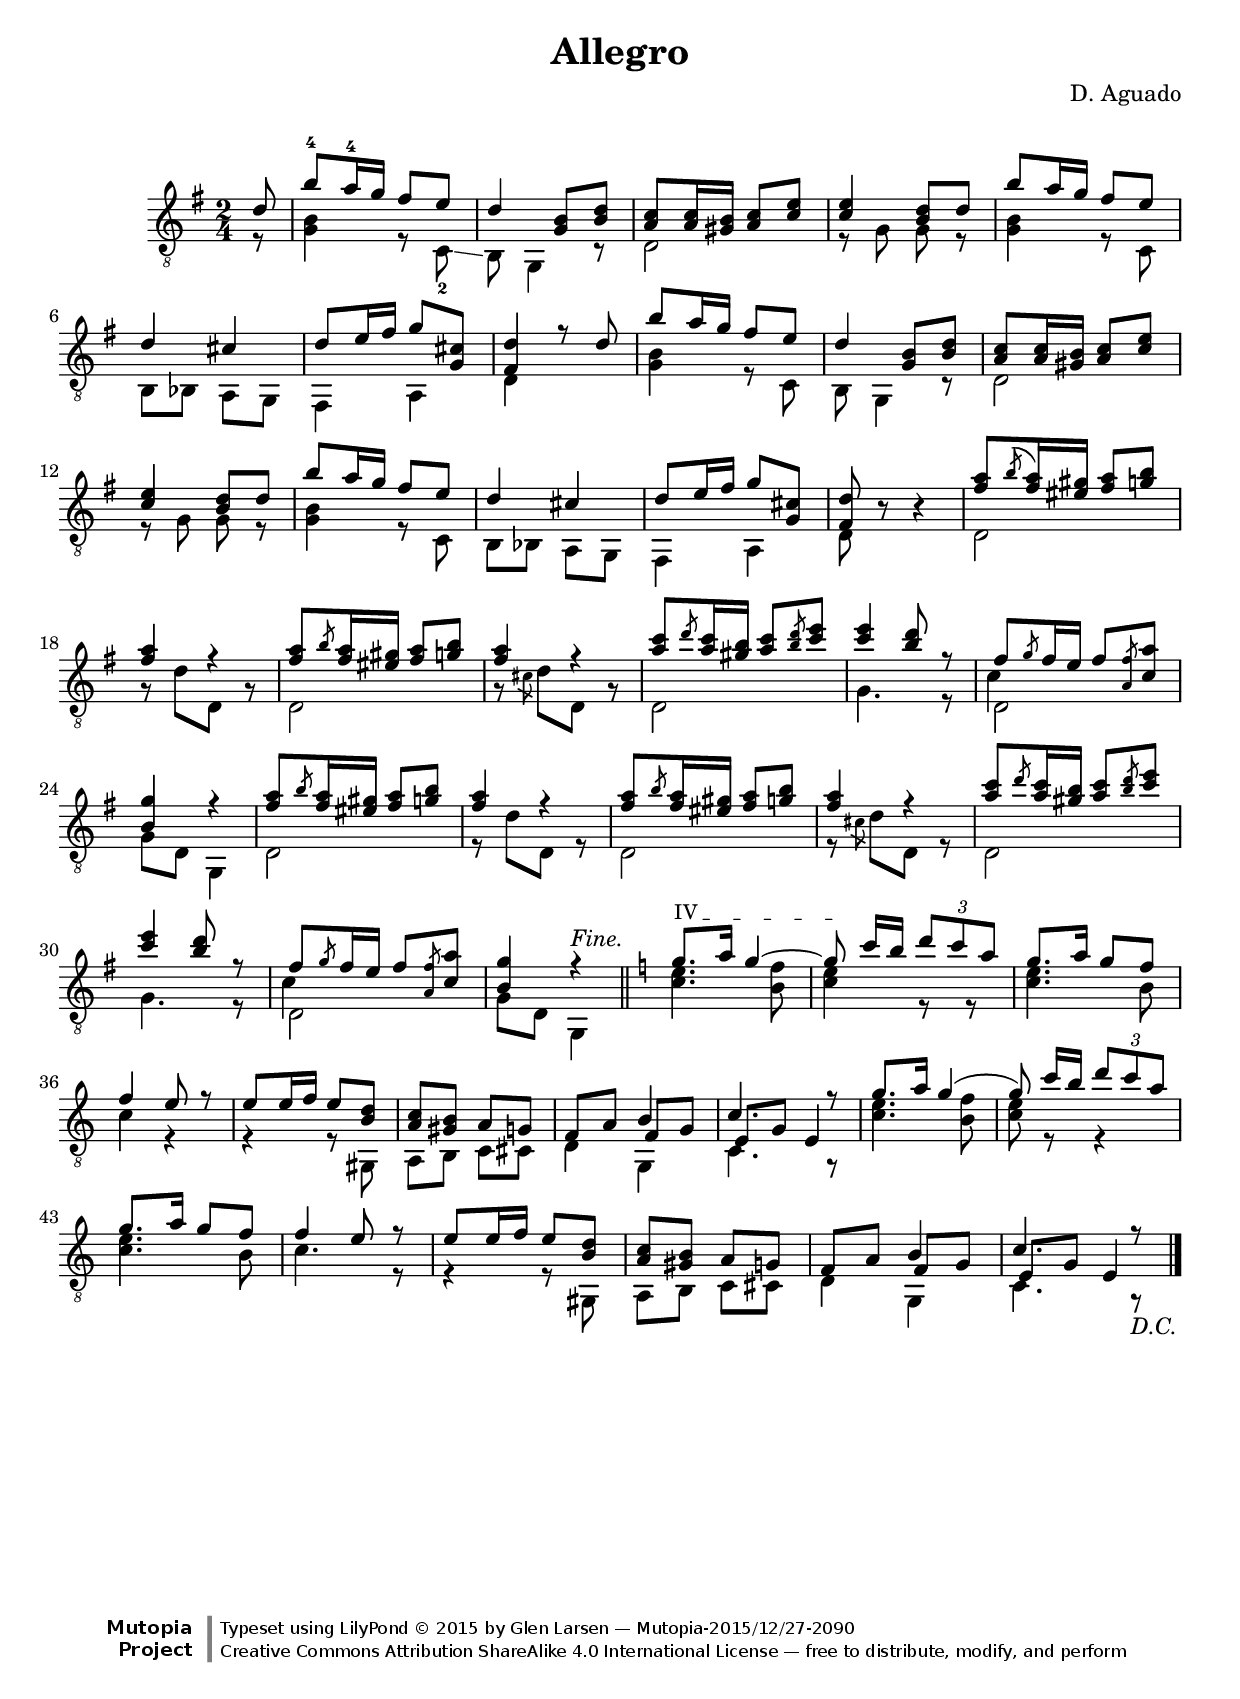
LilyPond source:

\version "2.19.34"

\header {
  title = "Allegro"
  composer = "D. Aguado"
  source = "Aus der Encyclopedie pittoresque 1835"
  date = "1835"
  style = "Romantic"
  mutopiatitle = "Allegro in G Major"
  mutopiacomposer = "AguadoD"
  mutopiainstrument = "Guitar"
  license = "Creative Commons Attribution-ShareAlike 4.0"
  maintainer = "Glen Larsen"
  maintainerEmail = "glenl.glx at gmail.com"
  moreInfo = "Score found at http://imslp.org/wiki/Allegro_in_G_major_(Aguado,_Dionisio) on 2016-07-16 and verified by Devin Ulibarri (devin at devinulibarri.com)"

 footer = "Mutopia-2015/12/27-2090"
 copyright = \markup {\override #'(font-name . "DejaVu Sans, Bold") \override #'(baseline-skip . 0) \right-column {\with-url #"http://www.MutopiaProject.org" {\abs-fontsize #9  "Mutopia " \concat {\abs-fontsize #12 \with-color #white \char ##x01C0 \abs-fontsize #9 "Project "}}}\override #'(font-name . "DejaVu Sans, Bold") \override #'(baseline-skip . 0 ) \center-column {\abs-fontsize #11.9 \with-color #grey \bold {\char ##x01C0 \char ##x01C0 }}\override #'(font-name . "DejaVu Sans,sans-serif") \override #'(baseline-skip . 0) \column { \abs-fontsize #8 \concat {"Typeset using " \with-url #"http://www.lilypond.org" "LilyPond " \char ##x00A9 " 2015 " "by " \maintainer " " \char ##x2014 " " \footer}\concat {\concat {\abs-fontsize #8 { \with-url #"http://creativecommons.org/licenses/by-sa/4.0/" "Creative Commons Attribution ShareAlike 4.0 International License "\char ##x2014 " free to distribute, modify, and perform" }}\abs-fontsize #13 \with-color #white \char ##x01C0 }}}
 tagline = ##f
}

\paper {
  % add space between composer/opus markup and first staff
  markup-system-spacing #'padding = #3
  % add a little space between composer and opus
  markup-markup-spacing #'padding = #1.2
  top-margin = #8
  bottom-margin = #12
}

mbreak = {} % { \break }
global = {
  \time 2/4
  \key g \major
}

upperVoice = \relative c' {
  \voiceOne
  \partial 8 { d8 | }
  b'8-4 a16-4 g fis8 e |
  d4 <g, b>8 <b d> |
  <a c>8 q16 <gis b> <a c>8 <c e> |
  <c e>4 <b d>8 d |
  b'8 a16 g fis8 e |

  \mbreak
  d4 cis |
  d8 e16 fis g8 <g, cis> |
  <fis d'>4 r8 d' |
  b'8 a16 g fis8 e |
  d4 <g, b>8 <b d> |

  \mbreak
  <a c>8 q16 <gis b> <a c>8 <c e> |
  <c e>4 <b d>8 d |
  b'8 a16 g fis8 e |
  d4 cis |
  d8 e16 fis g8 <g, cis> |
  <fis d'>8 b\rest b4\rest |

  \mbreak
  <fis' a>8 \acciaccatura{b8} <fis a>16 <eis gis> <fis a>8 <g b> |
  <fis a>4 r |
  <fis a>8 \slashedGrace{b8} <fis a>16 <eis gis> <fis a>8 <g b> |
  <fis a>4 r |
  <a c>8 \slashedGrace{d8} <a c>16 <gis b> <a c>8 \slashedGrace{<b d>8} <c e> |
  <c e>4 <b d>8 r |

  \mbreak
  fis8 \slashedGrace{g8} fis16 e fis8[ \slashedGrace{<a, fis'>8} <c a'>8] |
  <b g'>4 r |
  \repeat unfold 2 {
    <fis' a>8 \slashedGrace{b8} <fis a>16 <eis gis> <fis a>8 <g b> |
    <fis a>4 r |
  }

  \mbreak
  <a c>8 \slashedGrace{d8} <a c>16 <gis b> <a c>8[ \slashedGrace{<b d>8} <c e>8] |
  <c e>4 <b d>8 r |
  fis8 \slashedGrace{g8} fis16 e fis8[ \slashedGrace{<a, fis'>8} <c a'>8] |
  <b g'>4 r^\markup{\italic "Fine."} |
  \bar "||" \key c \major
  
  \override TextSpanner.bound-details.left.text = \markup{\small\upright\smallCaps "IV "}
  g'8.\startTextSpan a16 g4~ |
  g8\stopTextSpan\noBeam c16 b \tuplet 3/2 { d8 c a } |

  \mbreak
  g8. a16 g8 f %{courtesy accidental in original of f natural (Devin U does not know how to add courtesy accidentals) %}  |
  f4 e8 r |
  e8 e16 f e8 <b d> |
  <a c>8 <gis b> a g %{ natural not indicated in original, but G natural is within the style's syntax while G sharp is not -- Devin U %} |
  f8 a b4 |
  c4. r8 |
  g'8. a16 g4^( |

  \mbreak
  g8\noBeam) c16 b \tuplet 3/2 { d8 c a } |
  g8. a16 g8 f |
  f4 e8 r |
  e8 e16 f e8 <b d> |
  <a c>8 <gis b> a g %{ natural not indicated in original, but G natural is within the style's syntax while G sharp is not -- Devin U %} |
  f8 a b4 |
  c4. r8 |

  \bar "|."
}

lowerVoice = \relative c' {
  \voiceTwo
  \partial 8 { r8 | }
  <g b>4 r8 c,8-2 \glissando |
  b8 g4 r8 |
  d'2 |
  r8 g g r |
  <g b>4 r8 c, |

  b8 bes a8 g |
  fis4 a |
  d4 s |
  <g b>4 r8 c, |
  b8 g4 r8 |

  d'2 |
  r8 g g r |
  <g b>4 r8 c, |
  b8 bes a g |
  fis4 a |
  d8 s4. |

  d2 |
  g8\rest d'[ d,] g\rest |
  d2 |
  g8\rest \slashedGrace{cis8} d[ d,] g\rest |
  d2 |
  g4. r8 |

  << {\voiceTwo d2 } \\ {\voiceThree\stemDown c'4 s } >>  |
  g8 d g,4 |
  d'2 |
  r8 d'8[ d,] r |
  d2 |
  r8 \slashedGrace{cis'8} d[ d,] r |

  d2 |
  g4. r8 |
  << {\voiceTwo d2 } \\ {\voiceThree\stemDown c'4 s } >>  |
  g8 d g,4 |
  % c \major
  <c' e>4. <b f'>8 |
  <c e>4 r8 r |

  <c e>4. b8 |
  c4 r |
  r4 r8 gis, |
  a8 b c cis |
  << { \voiceTwo d4 g, |
       c4. r8 | }
     \\ { \voiceThree\stemUp s4 f8 g | e8 g e4 } >> |
  
  <c' e>4. <b f'>8 |
  <c e>8 r8 r4 |
  <c e>4. b8 |
  c4. r8 |
  r4 r8 gis, |
  a8 b c cis |
  <<
    { \voiceTwo d4 g, | c4. r8_\markup{\italic "D.C."} } \\
    { \voiceThree s4 f8 g | e8 g e4 } >> |
}

\score {
  <<
    \new Staff = "Guitar" \with {
      midiInstrument = #"acoustic guitar (nylon)"
%      \override StringNumber #'stencil = ##f
    } <<
      \global
      \clef "treble_8"

      \context Voice = "upperVoice" \upperVoice
      \context Voice = "lowerVoice" \lowerVoice
    >>
%{
    % tabs are not completely developed
    \new TabStaff = "Guitar tabs" \with {
      restrainOpenStrings = ##t
    } <<
      \clef "moderntab"
      \global
      \context TabVoice = "upperVoice" \upperVoice
      \context TabVoice = "lowerVoice" \lowerVoice
    >>
%}
  >>
  \layout {}
  \midi {
    \context { \TabStaff \remove "Staff_performer" }
    \tempo 4 = 92
  }
}
